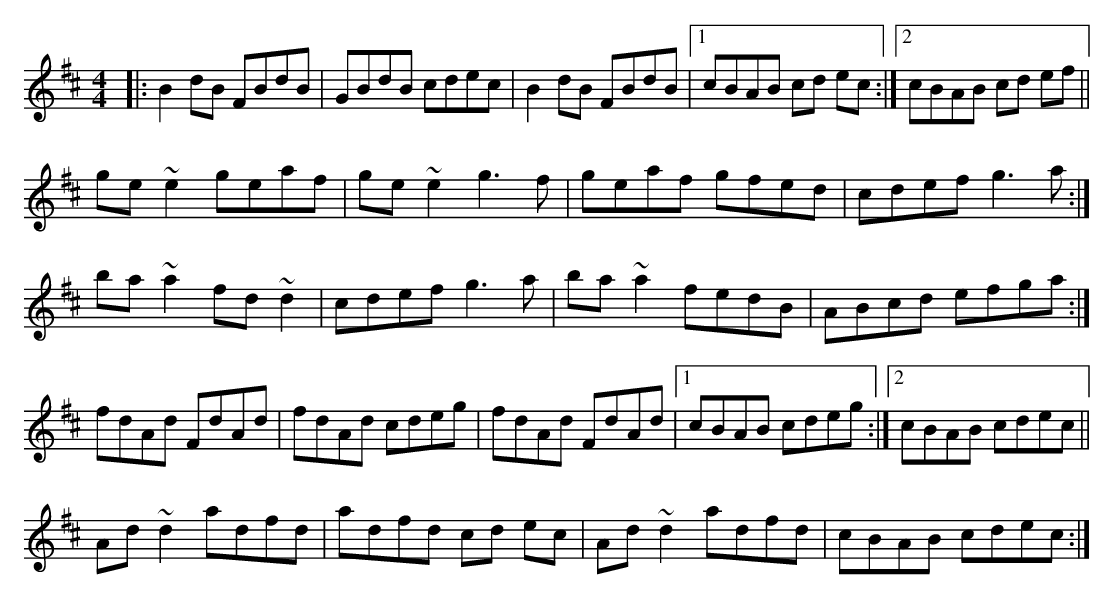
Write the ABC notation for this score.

X:1
M:4/4
K:D
|:B2 dB FBdB|GBdB cdec|B2 dB FBdB|1 cBAB cd ec:|2 cBAB cd ef||
ge ~e2 geaf|ge ~e2 g3 f|geaf gfed|cdef g3 a:|
ba ~a2 fd ~d2|cdef g3 a|ba ~a2 fedB|ABcd efga:|
fdAd FdAd|fdAd cdeg|fdAd FdAd|1 cBAB cdeg:|2 cBAB cdec||
Ad ~d2 adfd|adfd cd ec|Ad ~d2 adfd|cBAB cdec:|
